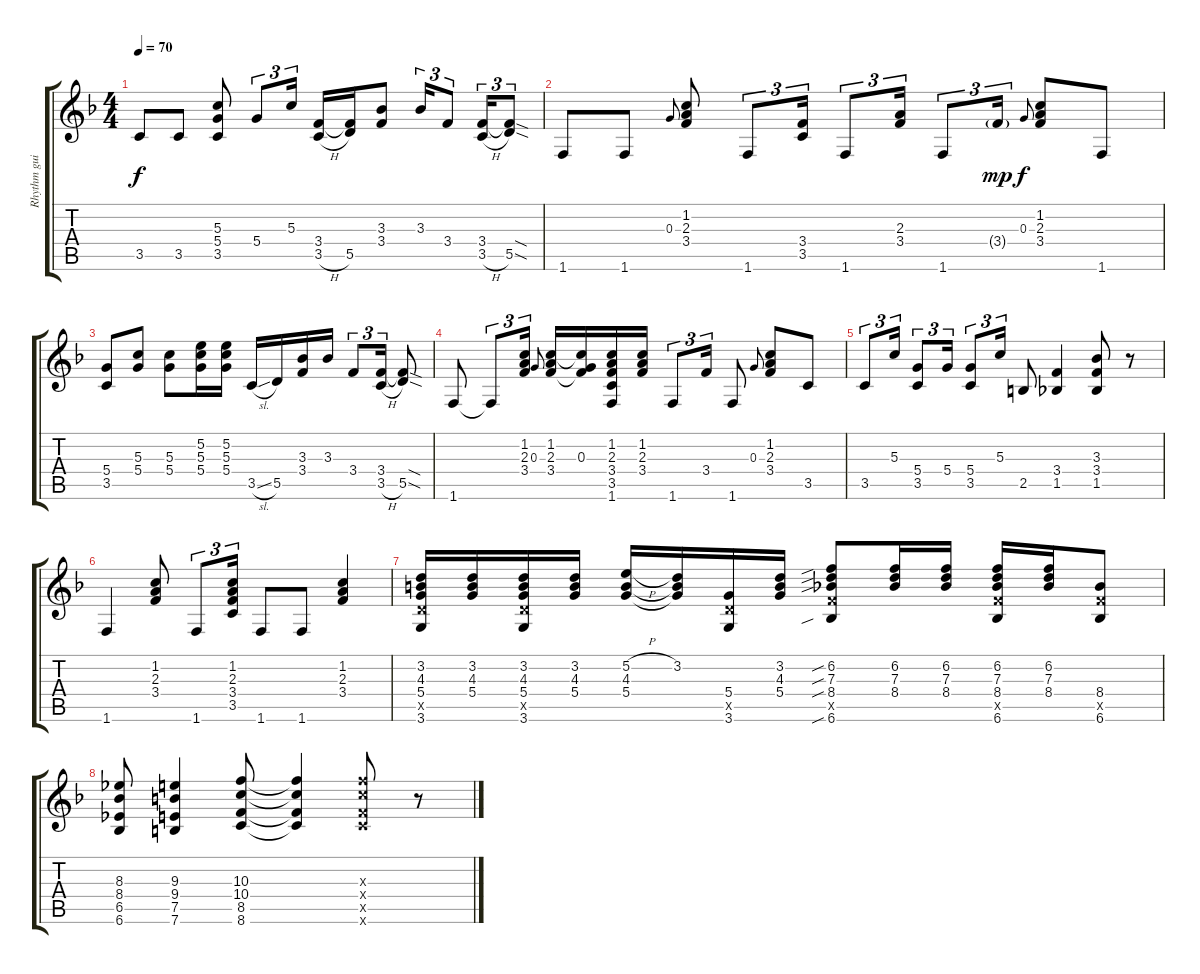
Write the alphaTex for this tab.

\track ("Rhythm guitar" "Rhythm gui") {instrument electricguitarclean}
\staff {score tabs}
\tuning (E4 B3 G3 D3 A2 E2) {hide}
\ts (4 4)
\tempo 70
\clef g2
\ks f
3.5.8{dy f} 3.5.8 (5.3 5.4 3.5).8 5.4.8{tu (3 2)} 5.3.16{tu (3 2)} (3.4 3.5{h}).16 (3.4{t} 5.5).16 (3.3 3.4).8 3.3.16{tu (3 2)} 3.4.8{tu (3 2)} (3.4 3.5{h}).16{tu (3 2)} (3.4{sod t} 5.5{sod}).8{tu (3 2)} |
1.6.8 1.6.8 0.3.8{gr onbeat} (1.2 2.3 3.4).8 1.6.8{tu (3 2)} (3.4 3.5).16{tu (3 2)} 1.6.8{tu (3 2)} (2.3 3.4).16{tu (3 2)} 1.6.8{tu (3 2)} 3.4{g}.16{tu (3 2) dy mp} 0.3.8{gr onbeat dy f} (1.2 2.3 3.4).8 1.6.8 |
(5.4 3.5).8 (5.3 5.4).8 (5.3 5.4).8 (5.2 5.3 5.4).16 (5.2 5.3 5.4).16 3.5{sl}.16 5.5.16 (3.3 3.4).16 3.3.16 3.4.8{tu (3 2)} (3.4 3.5{h}).16{tu (3 2)} (3.4{sod t} 5.5{sod}).8 |
1.6.8 1.6{t}.8{tu (3 2)} (1.2 2.3 3.4).16{tu (3 2)} 0.3.8{gr onbeat} (1.2 2.3 3.4).16 (1.2{t} 0.3 3.4{t}).16 (1.2 2.3 3.4 3.5 1.6).16 (1.2 2.3 3.4).16 1.6.8{tu (3 2)} 3.4.16{tu (3 2)} 1.6.8 0.3.8{gr onbeat} (1.2 2.3 3.4).8 3.5.8 |
3.5.8{tu (3 2)} 5.3.16{tu (3 2)} (5.4 3.5).8{tu (3 2)} 5.4.16{tu (3 2)} (5.4 3.5).8{tu (3 2)} 5.3.16{tu (3 2)} 2.5.8 (3.4 1.5).4 (3.3 3.4 1.5).8 r.8 |
1.6.4 (1.2 2.3 3.4).8 1.6.8{tu (3 2)} (1.2 2.3 3.4 3.5).16{tu (3 2)} 1.6.8 1.6.8 (1.2 2.3 3.4).4 |
(3.2 4.3 5.4 5.5{x} 3.6).16 (3.2 4.3 5.4).16 (3.2 4.3 5.4 5.5{x} 3.6).16 (3.2 4.3 5.4).16 (5.2{h} 4.3 5.4).16 (3.2 4.3{t} 5.4{t}).16 (5.4 5.5{x} 3.6).16 (3.2 4.3 5.4).16 (6.2{sib} 7.3{sib} 8.4{sib} 8.5{x} 6.6{sib}).8 (6.2 7.3 8.4).16 (6.2 7.3 8.4).16 (6.2 7.3 8.4 8.5{x} 6.6).16 (6.2 7.3 8.4).16 (8.4 8.5{x} 6.6).8 |
(8.3 8.4 6.5 6.6).8 (9.3 9.4 7.5 7.6).4 (10.3 10.4 8.5 8.6).8 (10.3{t} 10.4{t} 8.5{t} 8.6{t}).4 (10.3{x} 10.4{x} 8.5{x} 8.6{x}).8 r.8
